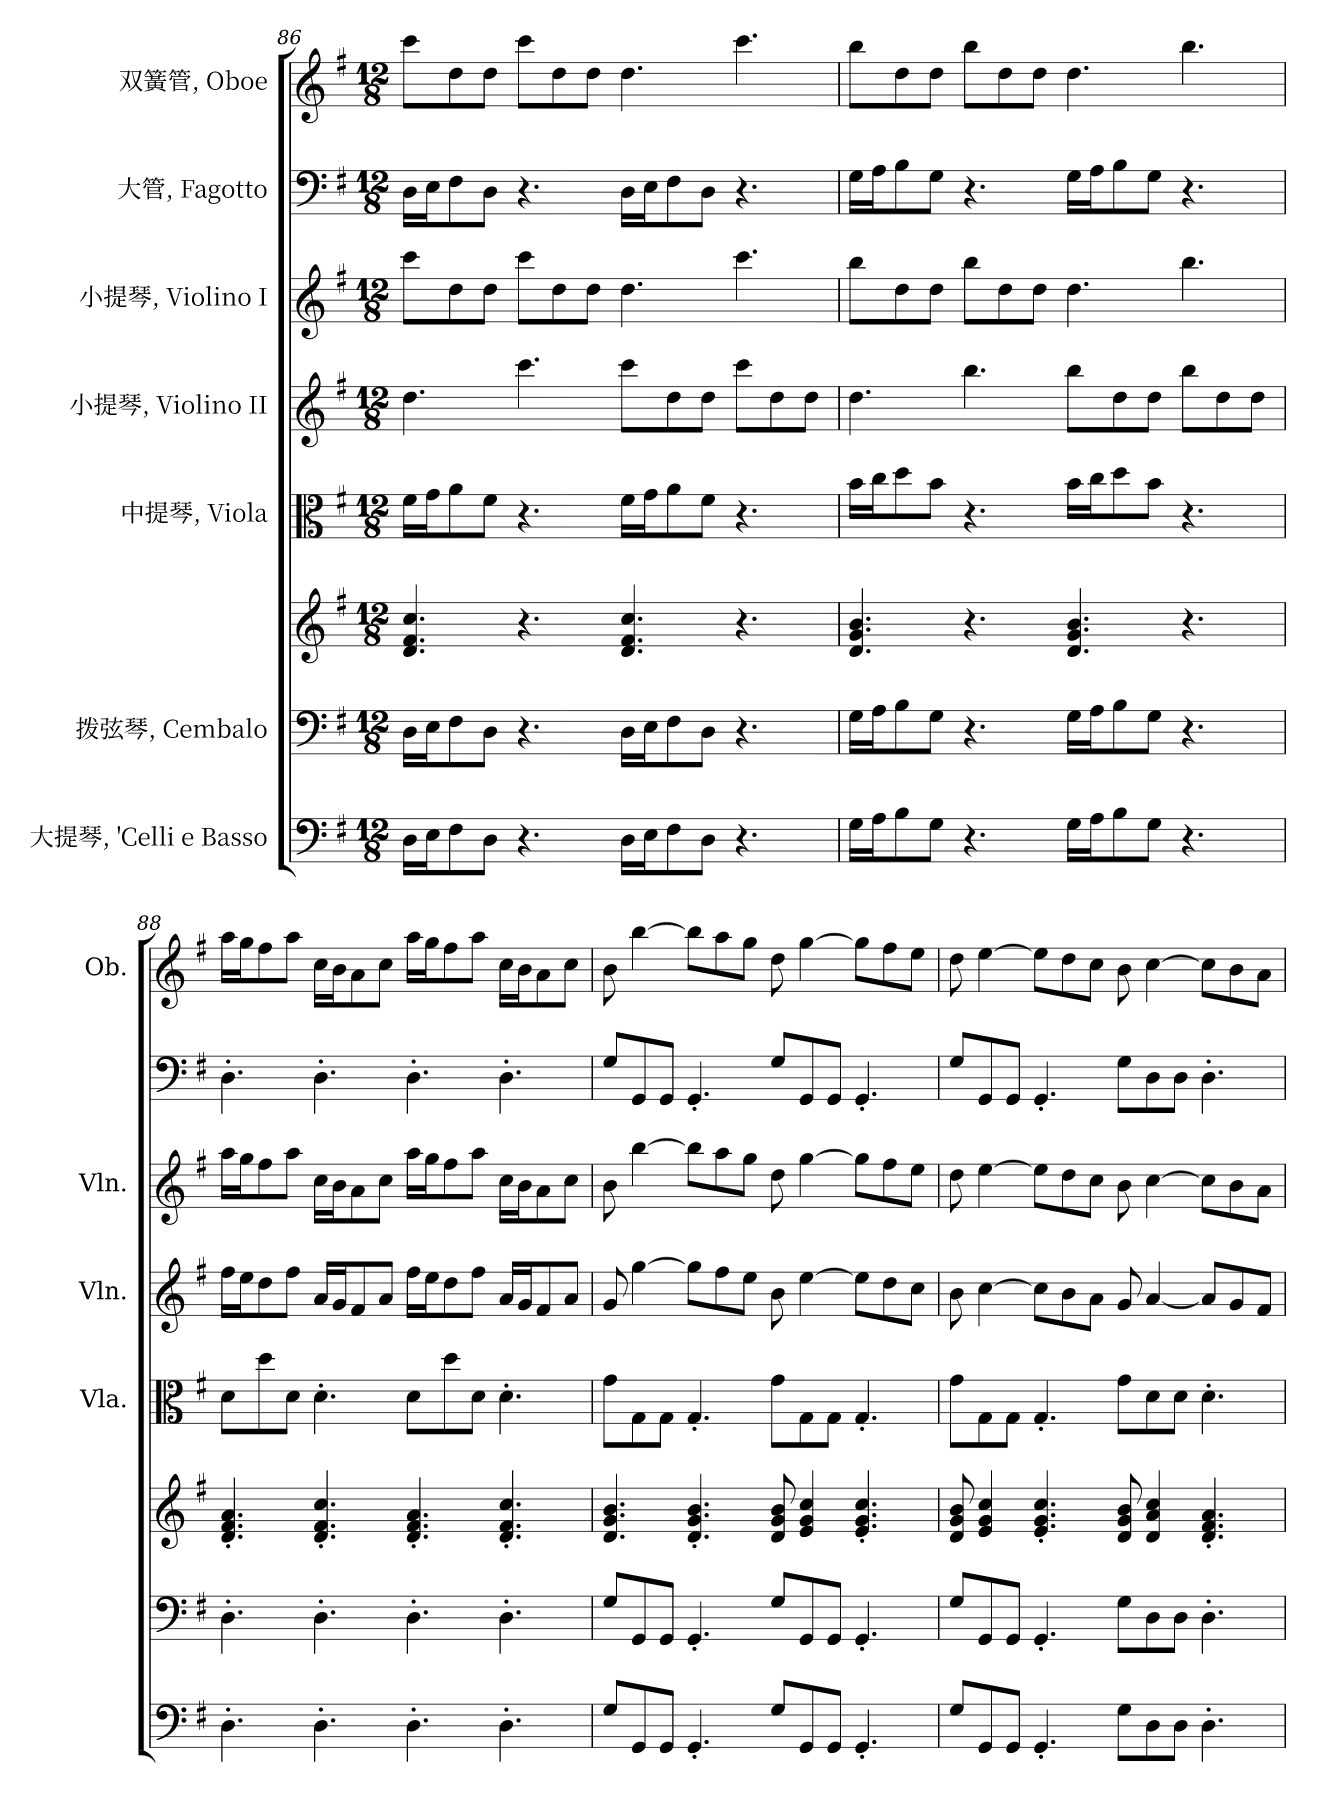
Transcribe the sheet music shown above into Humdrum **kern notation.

**kern	**kern	**kern	**kern	**kern	**kern	**kern	**kern
*part7	*part6	*part6	*part5	*part4	*part3	*part2	*part1
*staff8	*staff7	*staff6	*staff5	*staff4	*staff3	*staff2	*staff1
*I"大提琴, 'Celli e Basso	*I"拨弦琴, Cembalo	*	*I"中提琴, Viola	*I"小提琴, Violino II	*I"小提琴, Violino I	*I"大管, Fagotto	*I"双簧管, Oboe
*	*	*	*I'Vla.	*I'Vln.	*I'Vln.	*	*I'Ob.
*clefF4	*clefF4	*clefG2	*clefC3	*clefG2	*clefG2	*clefF4	*clefG2
*k[f#]	*k[f#]	*k[f#]	*k[f#]	*k[f#]	*k[f#]	*k[f#]	*k[f#]
*M12/8	*M12/8	*M12/8	*M12/8	*M12/8	*M12/8	*M12/8	*M12/8
=86	=86	=86	=86	=86	=86	=86	=86
16D\LL	16D\LL	4.d/ 4.f#/ 4.cc/	16f#\LL	4.dd\	8ccc\L	16D\LL	8ccc\L
16E\J	16E\J	.	16g\J	.	.	16E\J	.
8F#\	8F#\	.	8a\	.	8dd\	8F#\	8dd\
8D\J	8D\J	.	8f#\J	.	8dd\J	8D\J	8dd\J
4.r	4.r	4.r	4.r	4.ccc\	8ccc\L	4.r	8ccc\L
.	.	.	.	.	8dd\	.	8dd\
.	.	.	.	.	8dd\J	.	8dd\J
16D\LL	16D\LL	4.d/ 4.f#/ 4.cc/	16f#\LL	8ccc\L	4.dd\	16D\LL	4.dd\
16E\J	16E\J	.	16g\J	.	.	16E\J	.
8F#\	8F#\	.	8a\	8dd\	.	8F#\	.
8D\J	8D\J	.	8f#\J	8dd\J	.	8D\J	.
4.r	4.r	4.r	4.r	8ccc\L	4.ccc\	4.r	4.ccc\
.	.	.	.	8dd\	.	.	.
.	.	.	.	8dd\J	.	.	.
!!LO:PB:g=z
=87	=87	=87	=87	=87	=87	=87	=87
16G\LL	16G\LL	4.d/ 4.g/ 4.b/	16b\LL	4.dd\	8bb\L	16G\LL	8bb\L
16A\J	16A\J	.	16cc\J	.	.	16A\J	.
8B\	8B\	.	8dd\	.	8dd\	8B\	8dd\
8G\J	8G\J	.	8b\J	.	8dd\J	8G\J	8dd\J
4.r	4.r	4.r	4.r	4.bb\	8bb\L	4.r	8bb\L
.	.	.	.	.	8dd\	.	8dd\
.	.	.	.	.	8dd\J	.	8dd\J
16G\LL	16G\LL	4.d/ 4.g/ 4.b/	16b\LL	8bb\L	4.dd\	16G\LL	4.dd\
16A\J	16A\J	.	16cc\J	.	.	16A\J	.
8B\	8B\	.	8dd\	8dd\	.	8B\	.
8G\J	8G\J	.	8b\J	8dd\J	.	8G\J	.
4.r	4.r	4.r	4.r	8bb\L	4.bb\	4.r	4.bb\
.	.	.	.	8dd\	.	.	.
.	.	.	.	8dd\J	.	.	.
=88	=88	=88	=88	=88	=88	=88	=88
4.D'\	4.D'\	4.d/' 4.f#/' 4.a/'	8d\L	16ff#\LL	16aa\LL	4.D'\	16aa\LL
.	.	.	.	16ee\J	16gg\J	.	16gg\J
.	.	.	8dd\	8dd\	8ff#\	.	8ff#\
.	.	.	8d\J	8ff#\J	8aa\J	.	8aa\J
4.D'\	4.D'\	4.d/' 4.f#/' 4.cc/'	4.d'\	16a/LL	16cc\LL	4.D'\	16cc\LL
.	.	.	.	16g/J	16b\J	.	16b\J
.	.	.	.	8f#/	8a\	.	8a\
.	.	.	.	8a/J	8cc\J	.	8cc\J
4.D'\	4.D'\	4.d/' 4.f#/' 4.a/'	8d\L	16ff#\LL	16aa\LL	4.D'\	16aa\LL
.	.	.	.	16ee\J	16gg\J	.	16gg\J
.	.	.	8dd\	8dd\	8ff#\	.	8ff#\
.	.	.	8d\J	8ff#\J	8aa\J	.	8aa\J
4.D'\	4.D'\	4.d/' 4.f#/' 4.cc/'	4.d'\	16a/LL	16cc\LL	4.D'\	16cc\LL
.	.	.	.	16g/J	16b\J	.	16b\J
.	.	.	.	8f#/	8a\	.	8a\
.	.	.	.	8a/J	8cc\J	.	8cc\J
!!LO:PB:g=z
=89	=89	=89	=89	=89	=89	=89	=89
8G/L	8G/L	4.d/ 4.g/ 4.b/	8g\L	8g/	8b\	8G/L	8b\
8GG/	8GG/	.	8G\	[4gg\	[4bb\	8GG/	[4bb\
8GG/J	8GG/J	.	8G\J	.	.	8GG/J	.
4.GG'/	4.GG'/	4.d/' 4.g/' 4.b/'	4.G'/	8gg\L]	8bb\L]	4.GG'/	8bb\L]
.	.	.	.	8ff#\	8aa\	.	8aa\
.	.	.	.	8ee\J	8gg\J	.	8gg\J
8G/L	8G/L	8d/ 8g/ 8b/	8g\L	8b\	8dd\	8G/L	8dd\
8GG/	8GG/	4e/ 4g/ 4cc/	8G\	[4ee\	[4gg\	8GG/	[4gg\
8GG/J	8GG/J	.	8G\J	.	.	8GG/J	.
4.GG'/	4.GG'/	4.e/' 4.g/' 4.cc/'	4.G'/	8ee\L]	8gg\L]	4.GG'/	8gg\L]
.	.	.	.	8dd\	8ff#\	.	8ff#\
.	.	.	.	8cc\J	8ee\J	.	8ee\J
=90	=90	=90	=90	=90	=90	=90	=90
8G/L	8G/L	8d/ 8g/ 8b/	8g\L	8b\	8dd\	8G/L	8dd\
8GG/	8GG/	4e/ 4g/ 4cc/	8G\	[4cc\	[4ee\	8GG/	[4ee\
8GG/J	8GG/J	.	8G\J	.	.	8GG/J	.
4.GG'/	4.GG'/	4.e/' 4.g/' 4.cc/'	4.G'/	8cc\L]	8ee\L]	4.GG'/	8ee\L]
.	.	.	.	8b\	8dd\	.	8dd\
.	.	.	.	8a\J	8cc\J	.	8cc\J
8G\L	8G\L	8d/ 8g/ 8b/	8g\L	8g/	8b\	8G\L	8b\
8D\	8D\	4d/ 4a/ 4cc/	8d\	[4a/	[4cc\	8D\	[4cc\
8D\J	8D\J	.	8d\J	.	.	8D\J	.
4.D'\	4.D'\	4.d/' 4.f#/' 4.a/'	4.d'\	8a/L]	8cc\L]	4.D'\	8cc\L]
.	.	.	.	8g/	8b\	.	8b\
.	.	.	.	8f#/J	8a\J	.	8a\J
=	=	=	=	=	=	=	=
*-	*-	*-	*-	*-	*-	*-	*-
